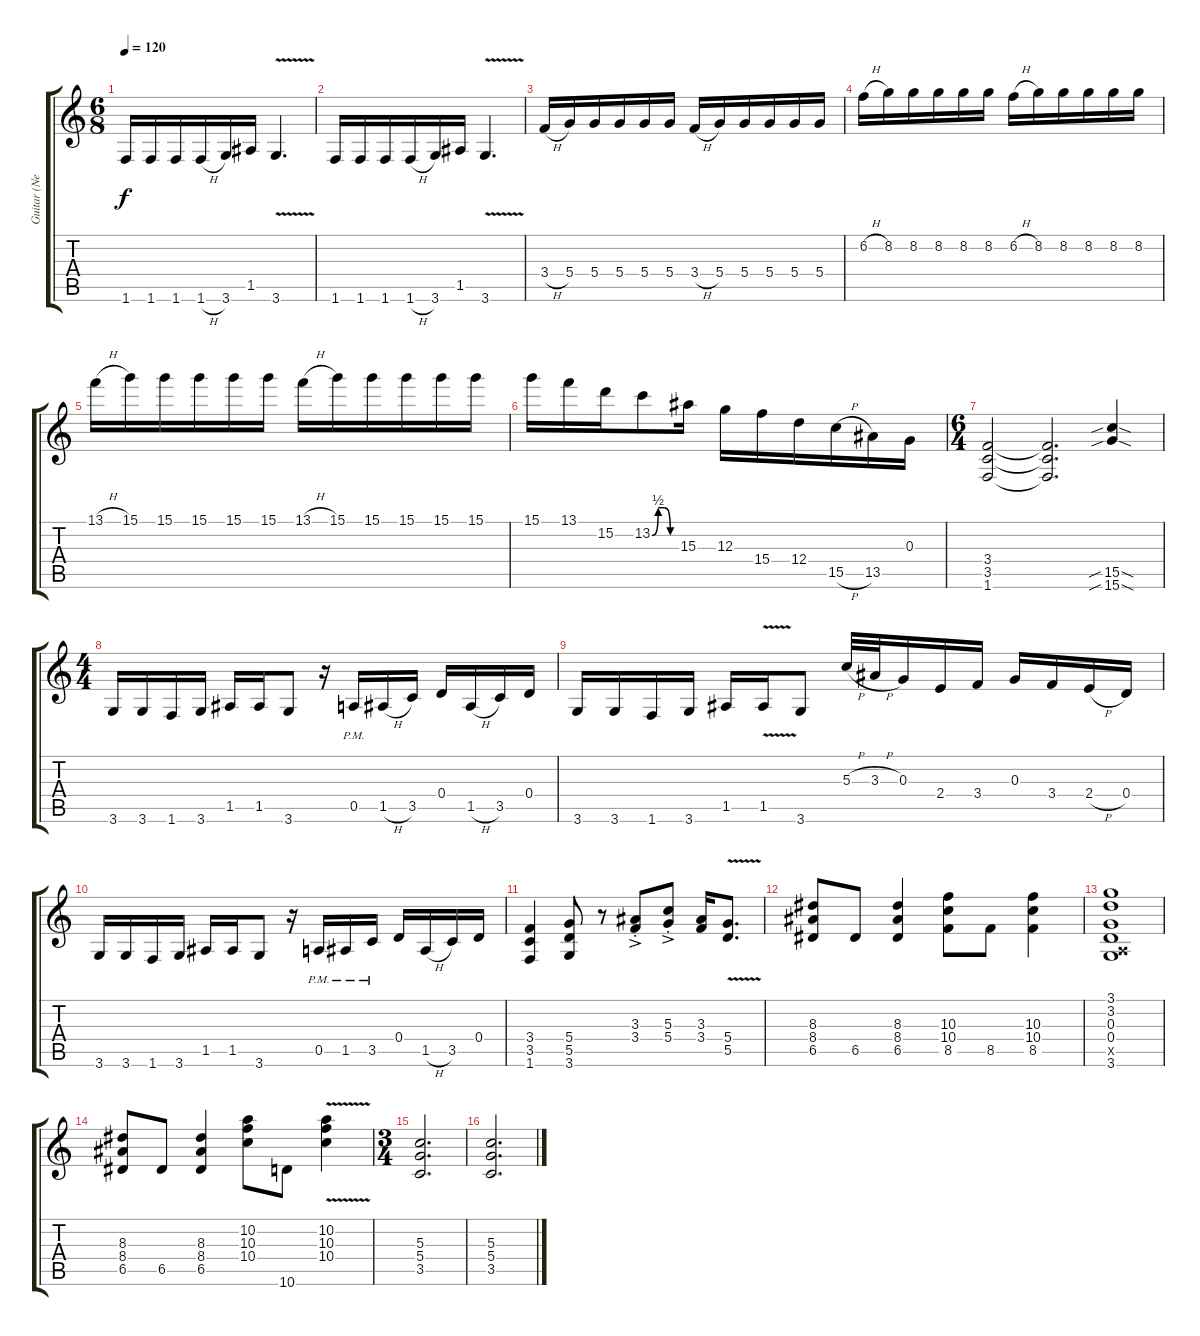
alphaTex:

\track ("Guitar (Nelson)" "Guitar (Ne") {instrument overdrivenguitar}
\staff {score tabs}
\tuning (E4 B3 G3 D3 A2 E2) {hide}
\ts (6 8)
\tempo 120
\clef g2
\ks c
1.6.16{dy f} 1.6.16 1.6.16 1.6{h}.16 3.6.16 1.5.16 3.6{v}.4{d} |
1.6.16 1.6.16 1.6.16 1.6{h}.16 3.6.16 1.5.16 3.6{v}.4{d} |
3.4{h}.16 5.4.16 5.4.16 5.4.16 5.4.16 5.4.16 3.4{h}.16 5.4.16 5.4.16 5.4.16 5.4.16 5.4.16 |
6.2{h}.16 8.2.16 8.2.16 8.2.16 8.2.16 8.2.16 6.2{h}.16 8.2.16 8.2.16 8.2.16 8.2.16 8.2.16 |
13.1{h}.16 15.1.16 15.1.16 15.1.16 15.1.16 15.1.16 13.1{h}.16 15.1.16 15.1.16 15.1.16 15.1.16 15.1.16 |
15.1.16 13.1.16 15.2.16 13.2{be (custom 0 0 15 2 30 2 45 0 60 0)}.8 15.3.16 12.3.16 15.4.16 12.4.16 15.5{h}.16 13.5.16 0.3.16 |
\ts (6 4)
(3.4 3.5 1.6).2 (3.4{t} 3.5{t} 1.6{t}).2{d} (15.5{sib sod} 15.6{sib sod}).4 |
\ts (4 4)
3.6.16 3.6.16 1.6.16 3.6.16 1.5.16 1.5.16 3.6.8 r.16 0.5{pm}.16 1.5{h}.16 3.5.16 0.4.16 1.5{h}.16 3.5.16 0.4.16 |
3.6.16 3.6.16 1.6.16 3.6.16 1.5.16 1.5{v}.16 3.6.8 5.3{h}.32 3.3{h}.32 0.3.16 2.4.16 3.4.16 0.3.16 3.4.16 2.4{h}.16 0.4.16 |
3.6.16 3.6.16 1.6.16 3.6.16 1.5.16 1.5.16 3.6.8 r.16 0.5{pm}.16 1.5{pm}.16 3.5{pm}.16 0.4.16 1.5{h}.16 3.5.16 0.4.16 |
(3.4 3.5 1.6).4 (5.4 5.5 3.6).8 r.8 (3.3{ac st} 3.4{ac st}).8 (5.3{ac st} 5.4{ac st}).8 (3.3 3.4).16 (5.4{v} 5.5{v}).8{d} |
(8.3 8.4 6.5).8 6.5.8 (8.3 8.4 6.5).4 (10.3 10.4 8.5).8 8.5.8 (10.3 10.4 8.5).4 |
(3.1 3.2 0.3 0.4 0.5{x} 3.6).1 |
(8.3 8.4 6.5).8 6.5.8 (8.3 8.4 6.5).4 (10.2 10.3 10.4).8 10.6.8 (10.2{v} 10.3{v} 10.4{v}).4 |
\ts (3 4)
(5.3 5.4 3.5).2{d} |
(5.3 5.4 3.5).2{d}
